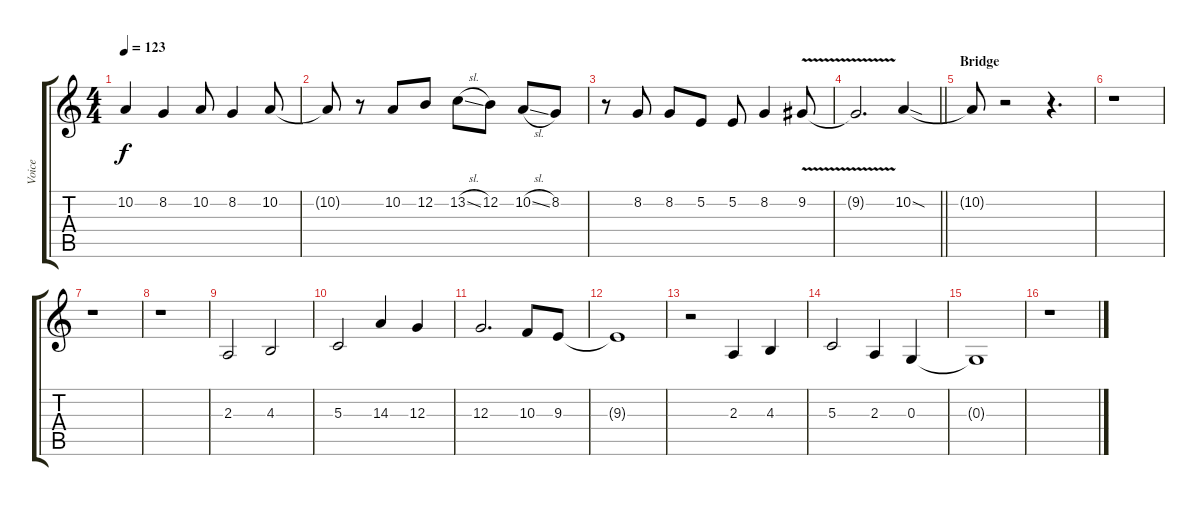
\track ("Voice" "Voice") {instrument clarinet}
\staff {score tabs}
\tuning (E4 B3 G3 D3 A2 E2) {hide}
\ts (4 4)
\tempo 123
\clef g2
\ks c
10.2.4{dy f} 8.2.4 10.2.8 8.2.4 10.2.8 |
10.2{t}.8 r.8 10.2.8 12.2.8 13.2{sl}.8 12.2.8 10.2{sl}.8 8.2.8 |
r.8 8.2.8 8.2.8 5.2.8 5.2.8 8.2.4 9.2{v}.8 |
\barLineRight lightlight
9.2{t}.2{d} 10.2{sod}.4 |
\section ("" "Bridge")
10.2{t}.8 r.2 r.4{d} |
r.1 |
r.1 |
r.1 |
2.3.2 4.3.2 |
5.3.2 14.3.4 12.3.4 |
12.3.2{d} 10.3.8 9.3.8 |
9.3{t}.1 |
r.2 2.3.4 4.3.4 |
5.3.2 2.3.4 0.3.4 |
0.3{t}.1 |
r.1
